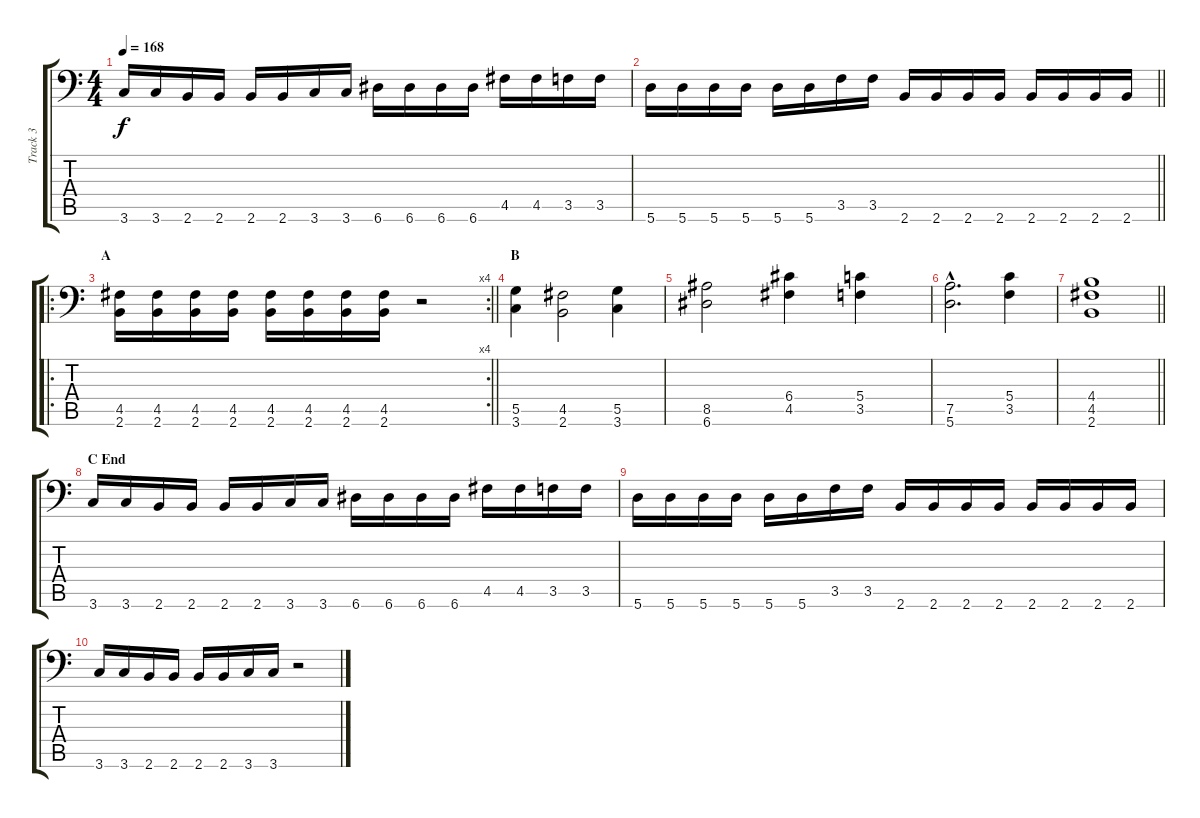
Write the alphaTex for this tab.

\track ("Track 3" "Track 3") {instrument distortionguitar}
\staff {score tabs}
\tuning (A3 E3 C3 G2 D2 A1) {hide}
\ts (4 4)
\tempo 168
\clef f4
\ks c
3.6.16{dy f} 3.6.16 2.6.16 2.6.16 2.6.16 2.6.16 3.6.16 3.6.16 6.6.16 6.6.16 6.6.16 6.6.16 4.5.16 4.5.16 3.5.16 3.5.16 |
\barLineRight lightlight
5.6.16 5.6.16 5.6.16 5.6.16 5.6.16 5.6.16 3.5.16 3.5.16 2.6.16 2.6.16 2.6.16 2.6.16 2.6.16 2.6.16 2.6.16 2.6.16 |
\ro
\rc 4
\section ("" "A")
\barLineRight lightlight
(4.5 2.6).16 (4.5 2.6).16 (4.5 2.6).16 (4.5 2.6).16 (4.5 2.6).16 (4.5 2.6).16 (4.5 2.6).16 (4.5 2.6).16 r.2 |
\section ("" "B")
(5.5 3.6).4 (4.5 2.6).2 (5.5 3.6).4 |
(8.5 6.6).2 (6.4 4.5).4 (5.4 3.5).4 |
(7.5{hac} 5.6{hac}).2{d} (5.4 3.5).4 |
\barLineRight lightlight
(4.4 4.5 2.6).1 |
\section ("" "C End")
3.6.16 3.6.16 2.6.16 2.6.16 2.6.16 2.6.16 3.6.16 3.6.16 6.6.16 6.6.16 6.6.16 6.6.16 4.5.16 4.5.16 3.5.16 3.5.16 |
5.6.16 5.6.16 5.6.16 5.6.16 5.6.16 5.6.16 3.5.16 3.5.16 2.6.16 2.6.16 2.6.16 2.6.16 2.6.16 2.6.16 2.6.16 2.6.16 |
3.6.16 3.6.16 2.6.16 2.6.16 2.6.16 2.6.16 3.6.16 3.6.16 r.2
